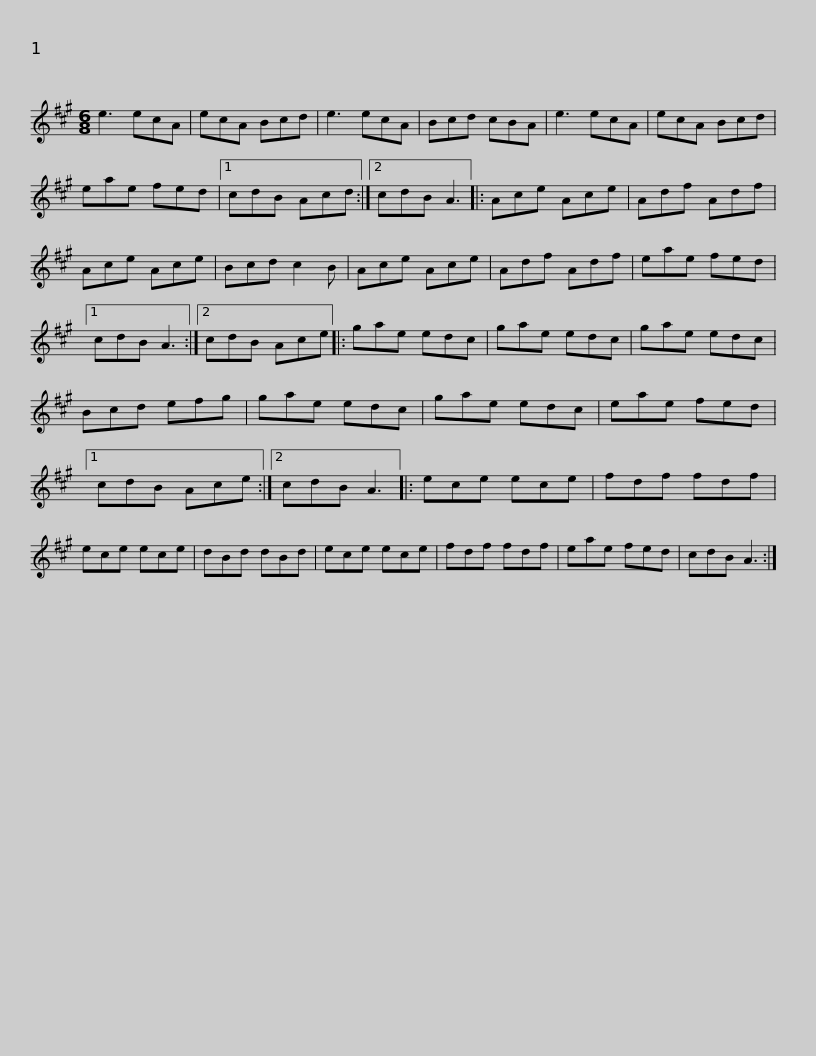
X:1
L:1/8
M:6/8
I:linebreak $
K:A
V:1 treble
V:1
 e3 ecA | ecA Bcd | e3 ecA | Bcd cBA | e3 ecA | %5
 ecA Bcd | eae fed |1 cdB Acd :|2$ cdB A3 |: Ace Ace | %10
 Adf Adf | Ace Ace | Bcd c2 B | Ace Ace | Adf Adf |$ %15
 eae fed |1 cdB A3 :|2 cdB Ace |: gae edc | gae edc | %20
 gae edc | Bcd efg |$ gae edc | gae edc | eae fed |1 %25
 cdB Ace :|2 cdB A3 |: ece ece | fdf fdf |$ ece ece | %30
 dBd dBd | ece ece | fdf fdf | eae fed | cdB A3 :| %35
